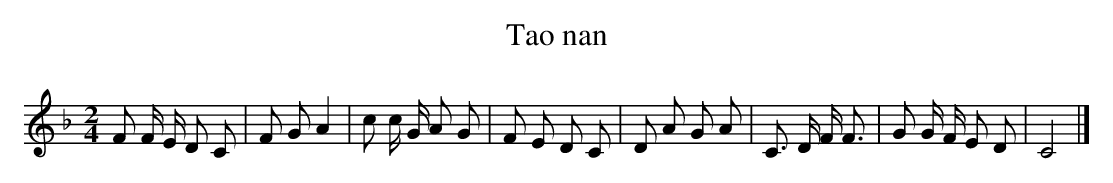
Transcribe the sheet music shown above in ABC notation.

X:1
T: Tao nan
L: 1/8
M: 2/4
K: F
F F/ E/ D C [I:setbarnb 1]|
F GA2 |
c c/ G/ A G |
F E D C |
D A G A |
C> D F/ F3/ |
G G/ F/ E D |
C4 |]
